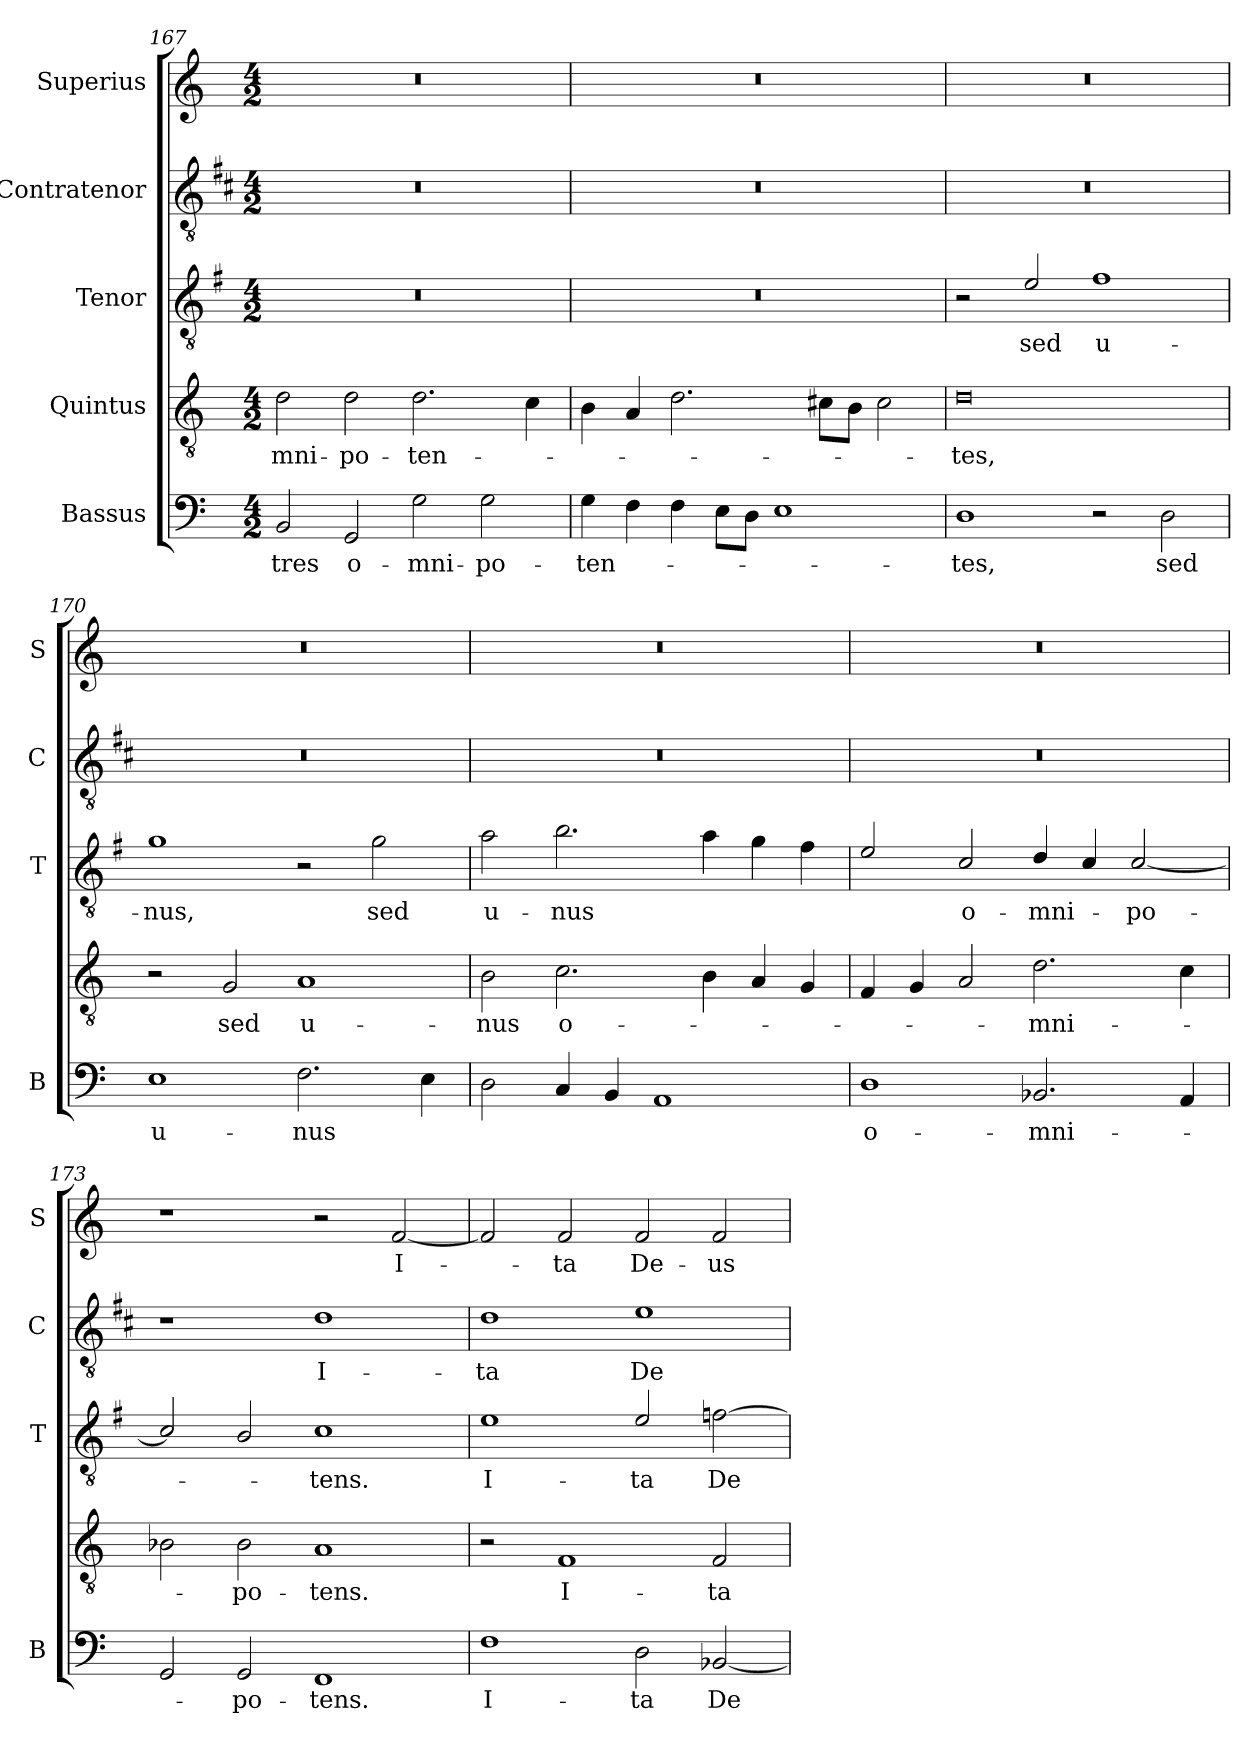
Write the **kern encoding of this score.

**kern	**text	**kern	**text	**kern	**text	**kern	**text	**kern	**text
*part5	*part5	*part4	*part4	*part3	*part3	*part2	*part2	*part1	*part1
*staff5	*staff5	*staff4	*staff4	*staff3	*staff3	*staff2	*staff2	*staff1	*staff1
*I"Bassus	*	*I"Quintus	*	*I"Tenor	*	*I"Contratenor	*	*I"Superius	*
*I'B	*	*	*	*I'T	*	*I'C	*	*I'S	*
*clefF4	*	*clefGv2	*	*clefGv2	*	*clefGv2	*	*clefG2	*
*	*	*	*	*ITrd4c7	*	*ITrd1c2	*	*	*
*k[]	*	*k[]	*	*k[]	*	*k[]	*	*k[]	*
*C:	*	*C:	*	*C:	*	*C:	*	*C:	*
*M4/2	*	*M4/2	*	*M4/2	*	*M4/2	*	*M4/2	*
=167	=167	=167	=167	=167	=167	=167	=167	=167	=167
!	!LO:LY:b	!	!LO:LY:b	!	!	!	!	!	!
2BB/	tres	2d\	-mni-	0r	.	0r	.	0r	.
!	!LO:LY:b	!	!LO:LY:b	!	!	!	!	!	!
2GG/	o-	2d\	-po-	.	.	.	.	.	.
!	!LO:LY:b	!	!LO:LY:b	!	!	!	!	!	!
2G\	-mni-	2.d\	-ten-	.	.	.	.	.	.
!	!LO:LY:b	!	!	!	!	!	!	!	!
2G\	-po-	.	.	.	.	.	.	.	.
.	.	4c\	.	.	.	.	.	.	.
=168	=168	=168	=168	=168	=168	=168	=168	=168	=168
!	!LO:LY:b	!	!	!	!	!	!	!	!
4G\	-ten-	4B\	.	0r	.	0r	.	0r	.
4F\	.	4A/	.	.	.	.	.	.	.
4F\	.	2.d\	.	.	.	.	.	.	.
8E\L	.	.	.	.	.	.	.	.	.
8D\J	.	.	.	.	.	.	.	.	.
1E	.	.	.	.	.	.	.	.	.
.	.	8c#X\L	.	.	.	.	.	.	.
.	.	8B\J	.	.	.	.	.	.	.
.	.	2c#\	.	.	.	.	.	.	.
!!LO:LB:g=z
=169	=169	=169	=169	=169	=169	=169	=169	=169	=169
!	!LO:LY:b	!	!LO:LY:b	!	!	!	!	!	!
1D	-tes,	0d	-tes,	2r	.	0r	.	0r	.
!	!	!	!	!	!LO:LY:b	!	!	!	!
.	.	.	.	2A/	sed	.	.	.	.
!	!	!	!	!	!LO:LY:b	!	!	!	!
2r	.	.	.	1B	u-	.	.	.	.
!	!LO:LY:b	!	!	!	!	!	!	!	!
2D\	sed	.	.	.	.	.	.	.	.
=170	=170	=170	=170	=170	=170	=170	=170	=170	=170
!	!LO:LY:b	!	!	!	!LO:LY:b	!	!	!	!
1E	u-	2r	.	1c	-nus,	0r	.	0r	.
!	!	!	!LO:LY:b	!	!	!	!	!	!
.	.	2G/	sed	.	.	.	.	.	.
!	!LO:LY:b	!	!LO:LY:b	!	!	!	!	!	!
2.F\	-nus	1A	u-	2r	.	.	.	.	.
!	!	!	!	!	!LO:LY:b	!	!	!	!
.	.	.	.	2c\	sed	.	.	.	.
4E\	.	.	.	.	.	.	.	.	.
=171	=171	=171	=171	=171	=171	=171	=171	=171	=171
!	!	!	!LO:LY:b	!	!LO:LY:b	!	!	!	!
2D\	.	2B\	-nus	2d\	u-	0r	.	0r	.
!	!	!	!LO:LY:b	!	!LO:LY:b	!	!	!	!
4C/	.	2.c\	o-	2.e\	-nus	.	.	.	.
4BB/	.	.	.	.	.	.	.	.	.
1AA	.	.	.	.	.	.	.	.	.
.	.	4B\	.	4d\	.	.	.	.	.
.	.	4A/	.	4c\	.	.	.	.	.
.	.	4G/	.	4B\	.	.	.	.	.
=172	=172	=172	=172	=172	=172	=172	=172	=172	=172
!	!LO:LY:b	!	!	!	!	!	!	!	!
1D	o-	4F/	.	2A/	.	0r	.	0r	.
.	.	4G/	.	.	.	.	.	.	.
!	!	!	!	!	!LO:LY:b	!	!	!	!
.	.	2A/	.	2F/	o-	.	.	.	.
!	!LO:LY:b	!	!LO:LY:b	!	!LO:LY:b	!	!	!	!
2.BB-X/	-mni-	2.d\	-mni-	4G/	-mni-	.	.	.	.
.	.	.	.	4F/	.	.	.	.	.
!	!	!	!	!	!LO:LY:b	!	!	!	!
.	.	.	.	[2F/	-po-	.	.	.	.
4AA/	.	4c\	.	.	.	.	.	.	.
=173	=173	=173	=173	=173	=173	=173	=173	=173	=173
2GG/	.	2B-X\	.	2F/]	.	1r	.	1r	.
!	!LO:LY:b	!	!LO:LY:b	!	!	!	!	!	!
2GG/	-po-	2B-\	-po-	2E/	.	.	.	.	.
!	!LO:LY:b	!	!LO:LY:b	!	!LO:LY:b	!	!LO:LY:b	!	!
1FF	-tens.	1A	-tens.	1F	-tens.	1c	I-	2r	.
!	!	!	!	!	!	!	!	!	!LO:LY:b
.	.	.	.	.	.	.	.	[2f/	I-
=174	=174	=174	=174	=174	=174	=174	=174	=174	=174
!	!LO:LY:b	!	!	!	!LO:LY:b	!	!LO:LY:b	!	!
1F	I-	2r	.	1A	I-	1c	-ta	2f/]	.
!	!	!	!LO:LY:b	!	!	!	!	!	!LO:LY:b
.	.	1F	I-	.	.	.	.	2f/	-ta
!	!LO:LY:b	!	!	!	!LO:LY:b	!	!LO:LY:b	!	!LO:LY:b
2D\	-ta	.	.	2A/	-ta	1d	De-	2f/	De-
!	!LO:LY:b	!	!LO:LY:b	!	!LO:LY:b	!	!	!	!LO:LY:b
[2BB-X/	De-	2F/	-ta	[2B-X\	De-	.	.	2f/	-us
=	=	=	=	=	=	=	=	=	=
*-	*-	*-	*-	*-	*-	*-	*-	*-	*-
